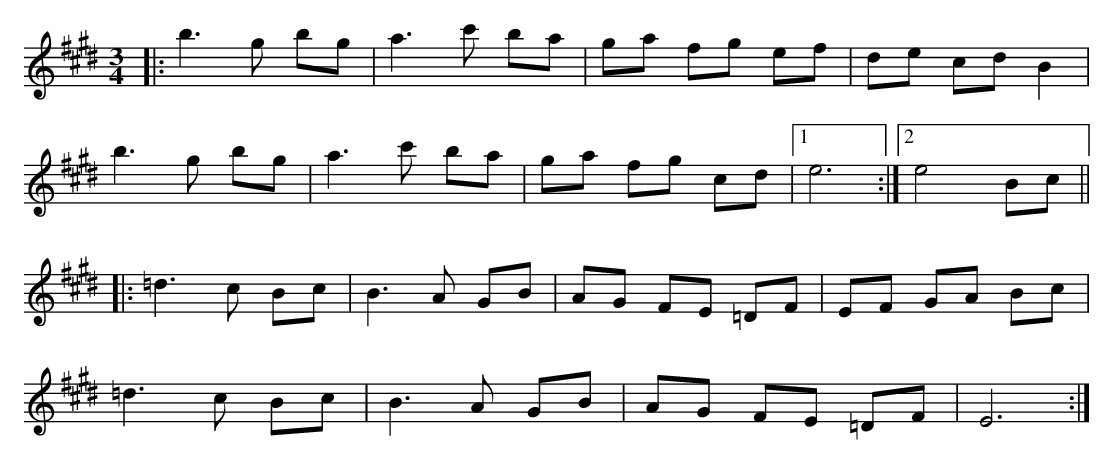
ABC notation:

X:1
M:3/4
K:E
|:b3 g bg|a3 c' ba|ga fg ef|de cd B2|
b3 g bg|a3 c' ba|ga fg cd|1 e6:|2 e4 Bc||
|:=d3 c Bc|B3 A GB|AG FE =DF|EF GA Bc|
=d3 c Bc|B3 A GB|AG FE =DF|E6:|
